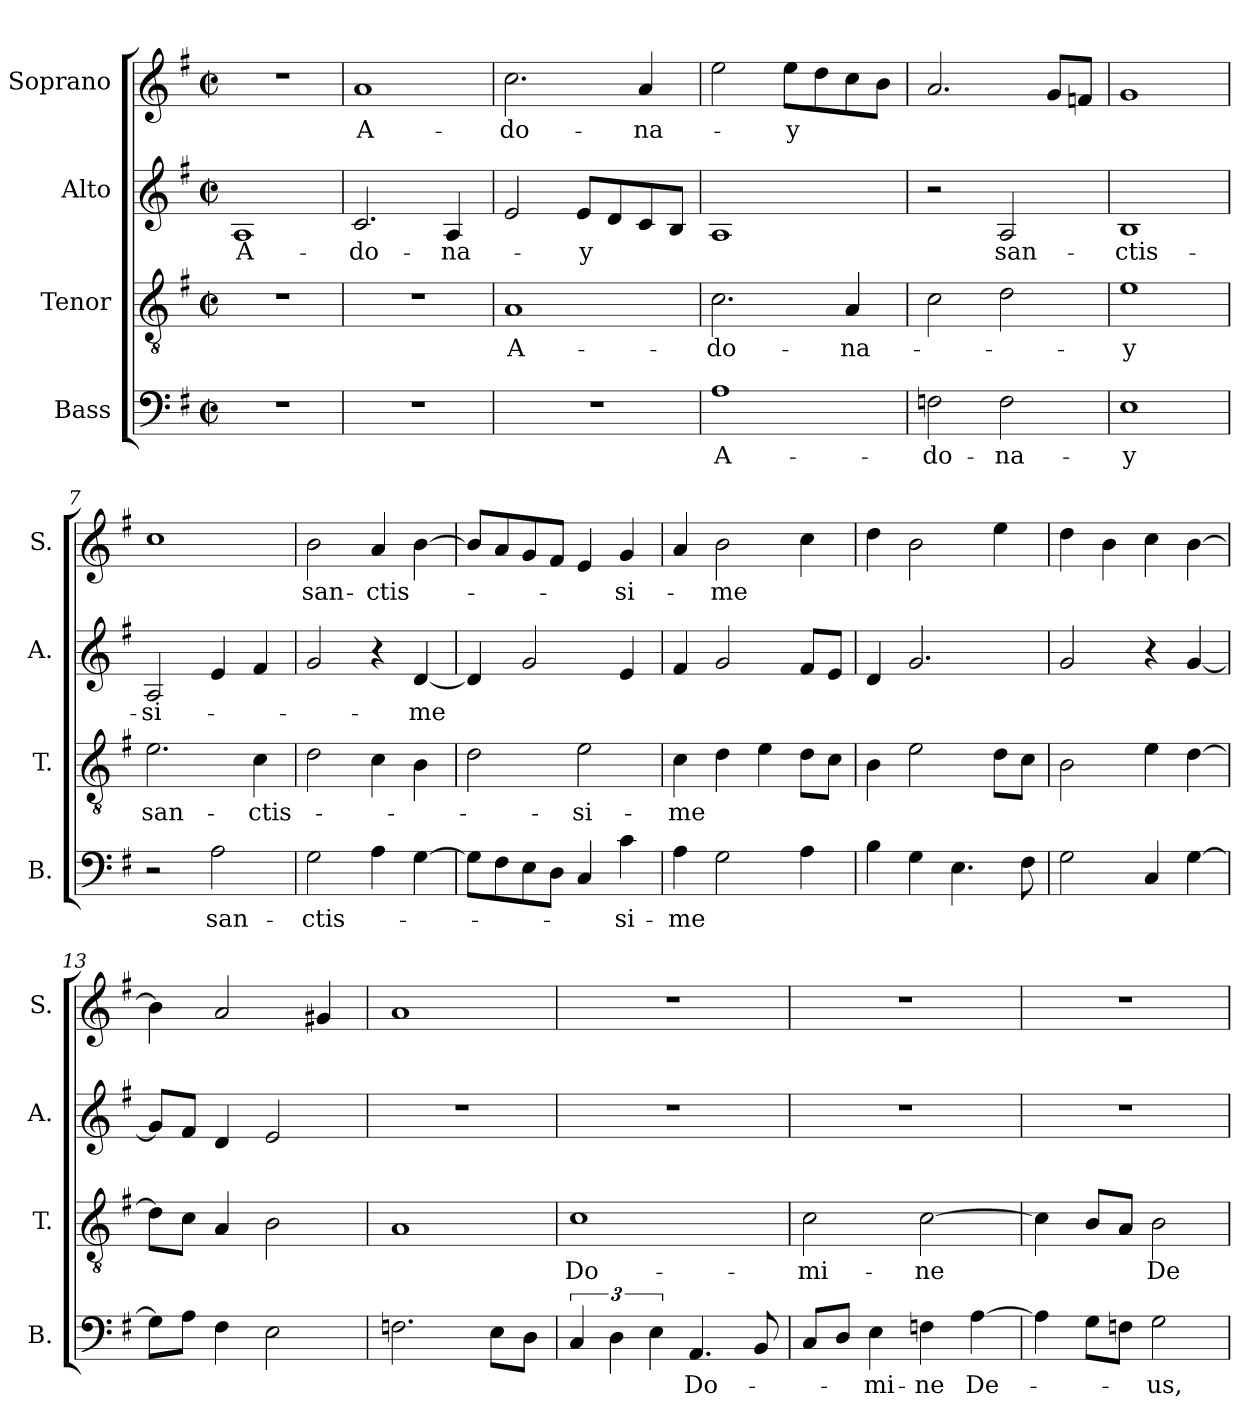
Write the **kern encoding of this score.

**kern	**text	**kern	**text	**kern	**text	**kern	**text
*part4	*part4	*part3	*part3	*part2	*part2	*part1	*part1
*staff4	*staff4	*staff3	*staff3	*staff2	*staff2	*staff1	*staff1
*I"Bass	*	*I"Tenor	*	*I"Alto	*	*I"Soprano	*
*I'B.	*	*I'T.	*	*I'A.	*	*I'S.	*
*clefF4	*	*clefGv2	*	*clefG2	*	*clefG2	*
*k[f#]	*	*k[f#]	*	*k[f#]	*	*k[f#]	*
*M2/2	*	*M2/2	*	*M2/2	*	*M2/2	*
*met(c|)	*	*met(c|)	*	*met(c|)	*	*met(c|)	*
=1	=1	=1	=1	=1	=1	=1	=1
!	!	!	!	!	!LO:LY:b	!	!
1r	.	1r	.	1A	A-	1r	.
=2	=2	=2	=2	=2	=2	=2	=2
!	!	!	!	!	!LO:LY:b	!	!LO:LY:b
1r	.	1r	.	2.c/	-do-	1a	A-
!	!	!	!	!	!LO:LY:b	!	!
.	.	.	.	4A/	-na-	.	.
=3	=3	=3	=3	=3	=3	=3	=3
!	!	!	!LO:LY:b	!	!	!	!LO:LY:b
1r	.	1A	A-	2e/	.	2.cc\	-do-
!	!	!	!	!	!LO:LY:b	!	!
.	.	.	.	8e/L	-y	.	.
.	.	.	.	8d/	.	.	.
!	!	!	!	!	!	!	!LO:LY:b
.	.	.	.	8c/	.	4a/	-na-
.	.	.	.	8B/J	.	.	.
=4	=4	=4	=4	=4	=4	=4	=4
!	!LO:LY:b	!	!LO:LY:b	!	!	!	!
1A	A-	2.c\	-do-	1A	.	2ee\	.
!	!	!	!	!	!	!	!LO:LY:b
.	.	.	.	.	.	8ee\L	-y
.	.	.	.	.	.	8dd\	.
!	!	!	!LO:LY:b	!	!	!	!
.	.	4A/	-na-	.	.	8cc\	.
.	.	.	.	.	.	8b\J	.
=5	=5	=5	=5	=5	=5	=5	=5
!	!LO:LY:b	!	!	!	!	!	!
2Fn\	-do-	2c\	.	2r	.	2.a/	.
!	!LO:LY:b	!	!	!	!LO:LY:b	!	!
2F\	-na-	2d\	.	2A/	san-	.	.
.	.	.	.	.	.	8g/L	.
.	.	.	.	.	.	8fn/J	.
=6	=6	=6	=6	=6	=6	=6	=6
!	!LO:LY:b	!	!LO:LY:b	!	!LO:LY:b	!	!
1E	-y	1e	-y	1B	-ctis-	1g	.
=7	=7	=7	=7	=7	=7	=7	=7
!	!	!	!LO:LY:b	!	!LO:LY:b	!	!
2r	.	2.e\	san-	2A/	-si-	1cc	.
!	!LO:LY:b	!	!	!	!	!	!
2A\	san-	.	.	4e/	.	.	.
!	!	!	!LO:LY:b	!	!	!	!
.	.	4c\	-ctis-	4f#/	.	.	.
=8	=8	=8	=8	=8	=8	=8	=8
!	!LO:LY:b	!	!	!	!	!	!LO:LY:b
2G\	-ctis-	2d\	.	2g/	.	2b\	san-
!	!	!	!	!	!	!	!LO:LY:b
4A\	.	4c\	.	4r	.	4a/	-ctis-
!	!	!	!	!	!LO:LY:b	!	!
[4G\	.	4B\	.	[4d/	-me	[4b\	.
=9	=9	=9	=9	=9	=9	=9	=9
8G\L]	.	2d\	.	4d/]	.	8b/L]	.
8F#\	.	.	.	.	.	8a/	.
8E\	.	.	.	2g/	.	8g/	.
8D\J	.	.	.	.	.	8f#/J	.
!	!	!	!LO:LY:b	!	!	!	!
4C/	.	2e\	-si-	.	.	4e/	.
!	!LO:LY:b	!	!	!	!	!	!LO:LY:b
4c\	-si-	.	.	4e/	.	4g/	-si-
!!LO:LB:g=z
=10	=10	=10	=10	=10	=10	=10	=10
!	!LO:LY:b	!	!LO:LY:b	!	!	!	!
4A\	-me	4c\	-me	4f#/	.	4a/	.
!	!	!	!	!	!	!	!LO:LY:b
2G\	.	4d\	.	2g/	.	2b\	-me
.	.	4e\	.	.	.	.	.
4A\	.	8d\L	.	8f#/L	.	4cc\	.
.	.	8c\J	.	8e/J	.	.	.
=11	=11	=11	=11	=11	=11	=11	=11
4B\	.	4B\	.	4d/	.	4dd\	.
4G\	.	2e\	.	2.g/	.	2b\	.
4.E\	.	.	.	.	.	.	.
.	.	8d\L	.	.	.	4ee\	.
8F#\	.	8c\J	.	.	.	.	.
=12	=12	=12	=12	=12	=12	=12	=12
2G\	.	2B\	.	2g/	.	4dd\	.
.	.	.	.	.	.	4b\	.
4C/	.	4e\	.	4r	.	4cc\	.
[4G\	.	[4d\	.	[4g/	.	[4b\	.
=13	=13	=13	=13	=13	=13	=13	=13
8G\L]	.	8d\L]	.	8g/L]	.	4b\]	.
8A\J	.	8c\J	.	8f#/J	.	.	.
4F#\	.	4A/	.	4d/	.	2a/	.
2E\	.	2B\	.	2e/	.	.	.
.	.	.	.	.	.	4g#X/	.
=14	=14	=14	=14	=14	=14	=14	=14
2.Fn\	.	1A	.	1r	.	1a	.
8E\L	.	.	.	.	.	.	.
8D\J	.	.	.	.	.	.	.
=15	=15	=15	=15	=15	=15	=15	=15
!	!	!	!LO:LY:b	!	!	!	!
6C/	.	1c	Do-	1r	.	1r	.
6D\	.	.	.	.	.	.	.
6E\	.	.	.	.	.	.	.
!	!LO:LY:b	!	!	!	!	!	!
4.AA/	Do-	.	.	.	.	.	.
8BB/	.	.	.	.	.	.	.
=16	=16	=16	=16	=16	=16	=16	=16
!	!	!	!LO:LY:b	!	!	!	!
8C/L	.	2c\	-mi-	1r	.	1r	.
8D/J	.	.	.	.	.	.	.
!	!LO:LY:b	!	!	!	!	!	!
4E\	mi-	.	.	.	.	.	.
!	!LO:LY:b	!	!LO:LY:b	!	!	!	!
4Fn\	-ne	[2c\	-ne	.	.	.	.
!	!LO:LY:b	!	!	!	!	!	!
[4A\	De-	.	.	.	.	.	.
=17	=17	=17	=17	=17	=17	=17	=17
4A\]	.	4c\]	.	1r	.	1r	.
8G\L	.	8B/L	.	.	.	.	.
8Fn\J	.	8A/J	.	.	.	.	.
!	!LO:LY:b	!	!LO:LY:b	!	!	!	!
2G\	-us,	2B\	De-	.	.	.	.
=	=	=	=	=	=	=	=
*-	*-	*-	*-	*-	*-	*-	*-
